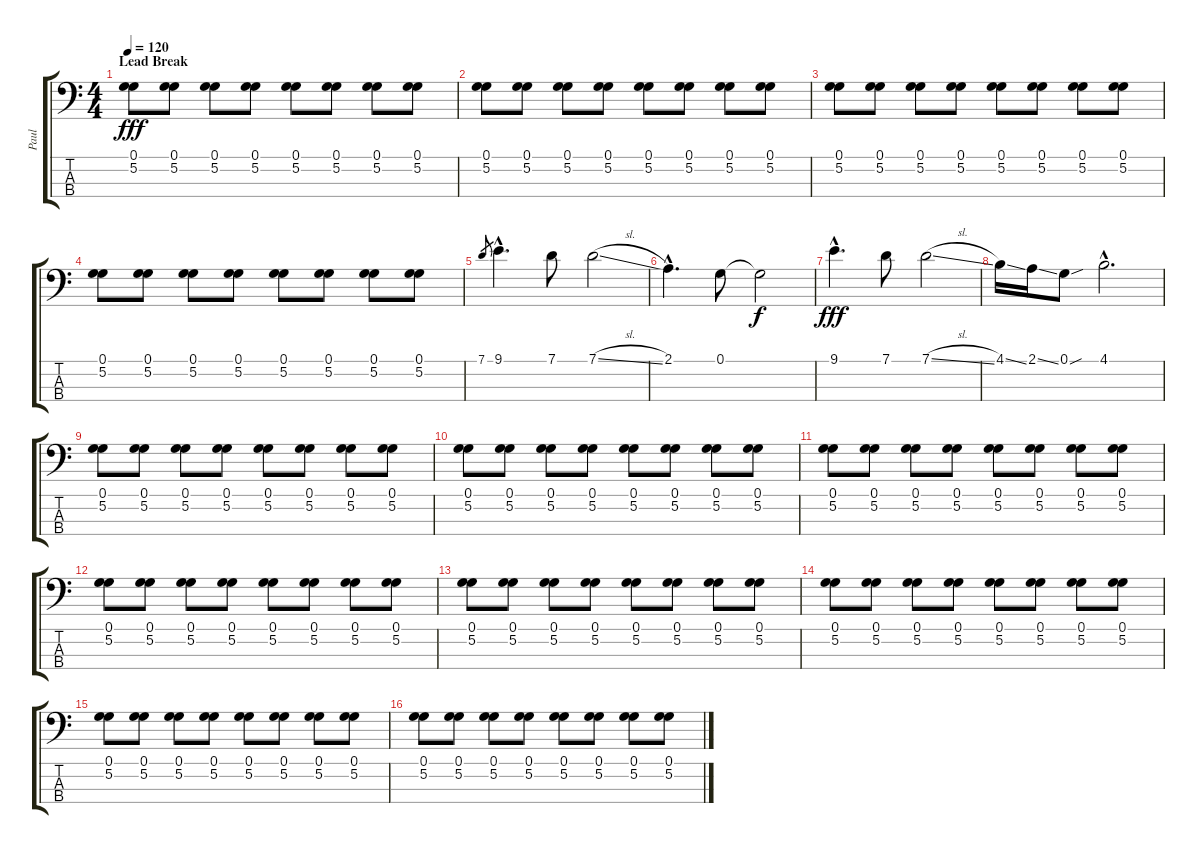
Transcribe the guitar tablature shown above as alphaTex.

\track ("Paul" "Paul") {instrument fretlessbass}
\staff {score tabs}
\tuning (G2 D2 A1 E1) {hide}
\ts (4 4)
\section ("" "Lead Break")
\tempo 120
\clef f4
\ks c
(0.1 5.2).8{dy fff} (0.1 5.2).8 (0.1 5.2).8 (0.1 5.2).8 (0.1 5.2).8 (0.1 5.2).8 (0.1 5.2).8 (0.1 5.2).8 |
(0.1 5.2).8 (0.1 5.2).8 (0.1 5.2).8 (0.1 5.2).8 (0.1 5.2).8 (0.1 5.2).8 (0.1 5.2).8 (0.1 5.2).8 |
(0.1 5.2).8 (0.1 5.2).8 (0.1 5.2).8 (0.1 5.2).8 (0.1 5.2).8 (0.1 5.2).8 (0.1 5.2).8 (0.1 5.2).8 |
(0.1 5.2).8 (0.1 5.2).8 (0.1 5.2).8 (0.1 5.2).8 (0.1 5.2).8 (0.1 5.2).8 (0.1 5.2).8 (0.1 5.2).8 |
7.1.8{gr} 9.1{hac}.4{d} 7.1.8 7.1{sl}.2 |
2.1{hac}.4{d} 0.1.8 0.1{t}.2{dy f} |
9.1{hac}.4{d dy fff} 7.1.8 7.1{sl}.2 |
4.1{ss}.16 2.1{ss}.16 0.1{sou}.8 4.1{hac}.2{d} |
(0.1 5.2).8 (0.1 5.2).8 (0.1 5.2).8 (0.1 5.2).8 (0.1 5.2).8 (0.1 5.2).8 (0.1 5.2).8 (0.1 5.2).8 |
(0.1 5.2).8 (0.1 5.2).8 (0.1 5.2).8 (0.1 5.2).8 (0.1 5.2).8 (0.1 5.2).8 (0.1 5.2).8 (0.1 5.2).8 |
(0.1 5.2).8 (0.1 5.2).8 (0.1 5.2).8 (0.1 5.2).8 (0.1 5.2).8 (0.1 5.2).8 (0.1 5.2).8 (0.1 5.2).8 |
(0.1 5.2).8 (0.1 5.2).8 (0.1 5.2).8 (0.1 5.2).8 (0.1 5.2).8 (0.1 5.2).8 (0.1 5.2).8 (0.1 5.2).8 |
(0.1 5.2).8 (0.1 5.2).8 (0.1 5.2).8 (0.1 5.2).8 (0.1 5.2).8 (0.1 5.2).8 (0.1 5.2).8 (0.1 5.2).8 |
(0.1 5.2).8 (0.1 5.2).8 (0.1 5.2).8 (0.1 5.2).8 (0.1 5.2).8 (0.1 5.2).8 (0.1 5.2).8 (0.1 5.2).8 |
(0.1 5.2).8 (0.1 5.2).8 (0.1 5.2).8 (0.1 5.2).8 (0.1 5.2).8 (0.1 5.2).8 (0.1 5.2).8 (0.1 5.2).8 |
(0.1 5.2).8 (0.1 5.2).8 (0.1 5.2).8 (0.1 5.2).8 (0.1 5.2).8 (0.1 5.2).8 (0.1 5.2).8 (0.1 5.2).8
